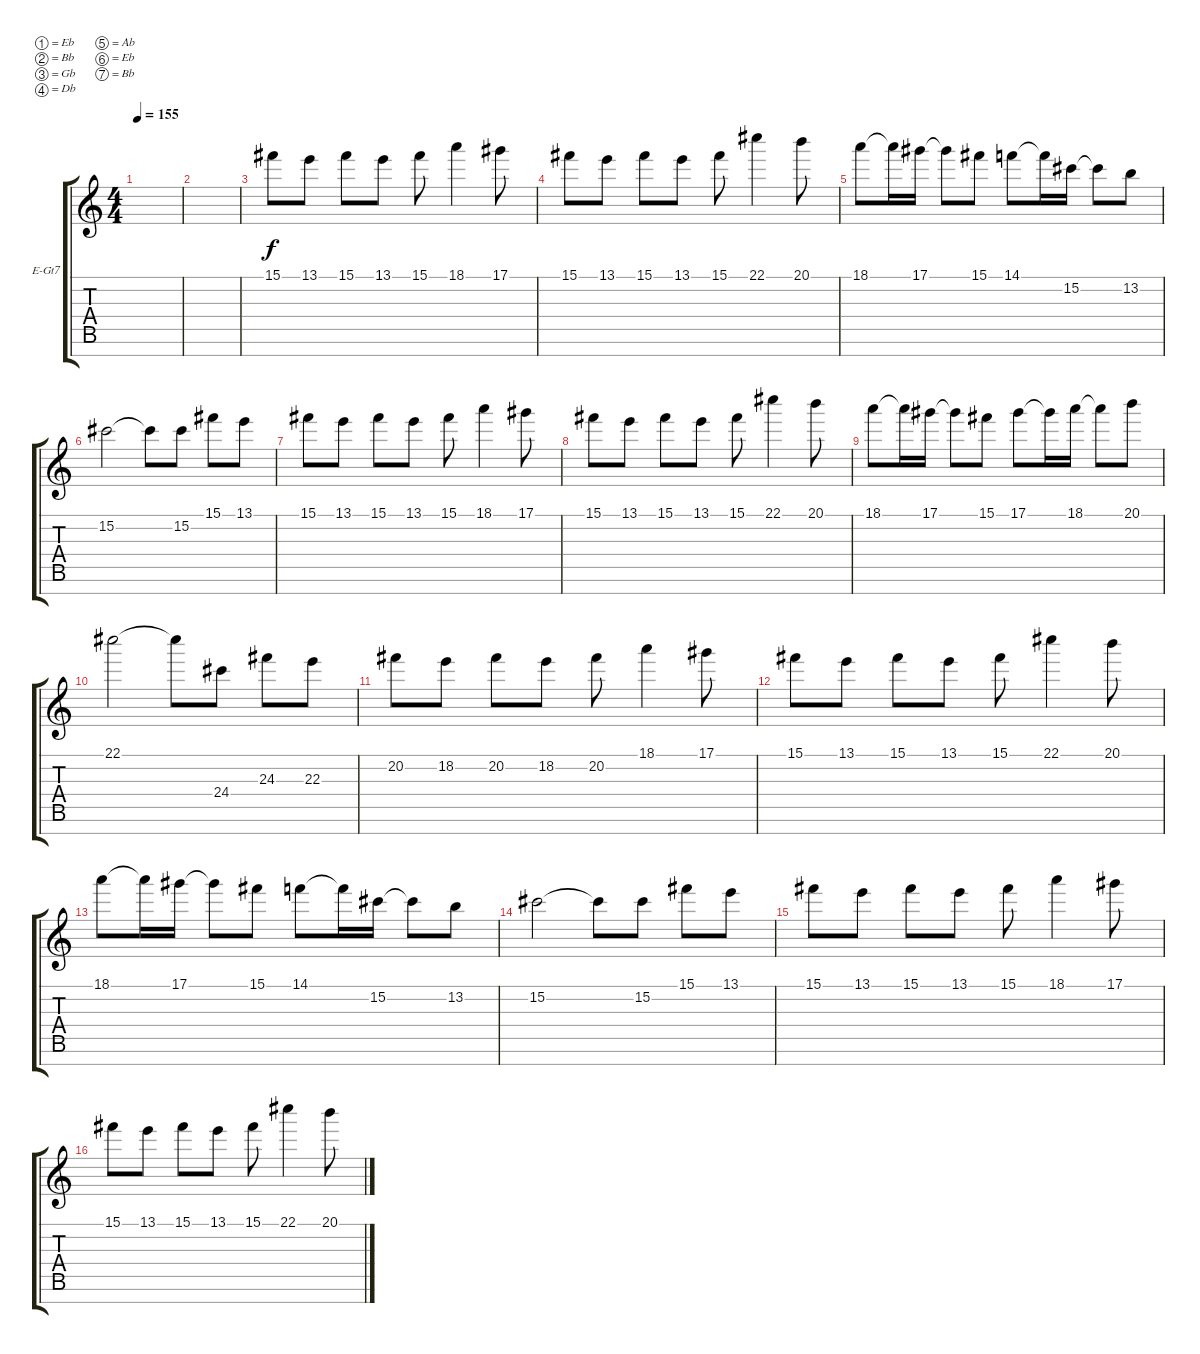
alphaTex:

\defaultSystemsLayout 4
\bracketExtendMode groupsimilarinstruments
\firstSystemTrackNameOrientation horizontal
\otherSystemsTrackNameOrientation horizontal
\track ("Electric Guitar" "E-Gt7") {instrument distortionguitar}
\staff {score tabs}
\tuning (Eb4 Bb3 Gb3 Db3 Ab2 Eb2 Bb1)
\ts (4 4)
\tempo 155
\clef g2
\scale
0.333333
\ks c
|
\scale
0.333333 |
\scale
0.333333 15.1.8 13.1.8 15.1.8 13.1.8 15.1.8 18.1.4 17.1.8 |
\scale
0.333333 15.1.8 13.1.8 15.1.8 13.1.8 15.1.8 22.1.4 20.1.8 |
\scale
0.333333 18.1.8 18.1{t}.16 17.1.16 17.1{t}.8 15.1.8 14.1.8 14.1{t}.16 15.2.16 15.2{t}.8 13.2.8 |
\scale
0.333333 15.2.2 15.2{t}.8 15.2.8 15.1.8 13.1.8 |
\scale
0.333333 15.1.8 13.1.8 15.1.8 13.1.8 15.1.8 18.1.4 17.1.8 |
\scale
0.333333 15.1.8 13.1.8 15.1.8 13.1.8 15.1.8 22.1.4 20.1.8 |
\scale
0.333333 18.1.8 18.1{t}.16 17.1.16 17.1{t}.8 15.1.8 17.1.8 17.1{t}.16 18.1.16 18.1{t}.8 20.1.8 |
\scale
0.333333 22.1.2 22.1{t}.8 24.4.8 24.3.8 22.3.8 |
\scale
0.333333 20.2.8 18.2.8 20.2.8 18.2.8 20.2.8 18.1.4 17.1.8 |
\scale
0.333333 15.1.8 13.1.8 15.1.8 13.1.8 15.1.8 22.1.4 20.1.8 |
\scale
0.333333 18.1.8 18.1{t}.16 17.1.16 17.1{t}.8 15.1.8 14.1.8 14.1{t}.16 15.2.16 15.2{t}.8 13.2.8 |
\scale
0.333333 15.2.2 15.2{t}.8 15.2.8 15.1.8 13.1.8 |
\scale
0.333333 15.1.8 13.1.8 15.1.8 13.1.8 15.1.8 18.1.4 17.1.8 |
\scale
0.333333 15.1.8 13.1.8 15.1.8 13.1.8 15.1.8 22.1.4 20.1.8
